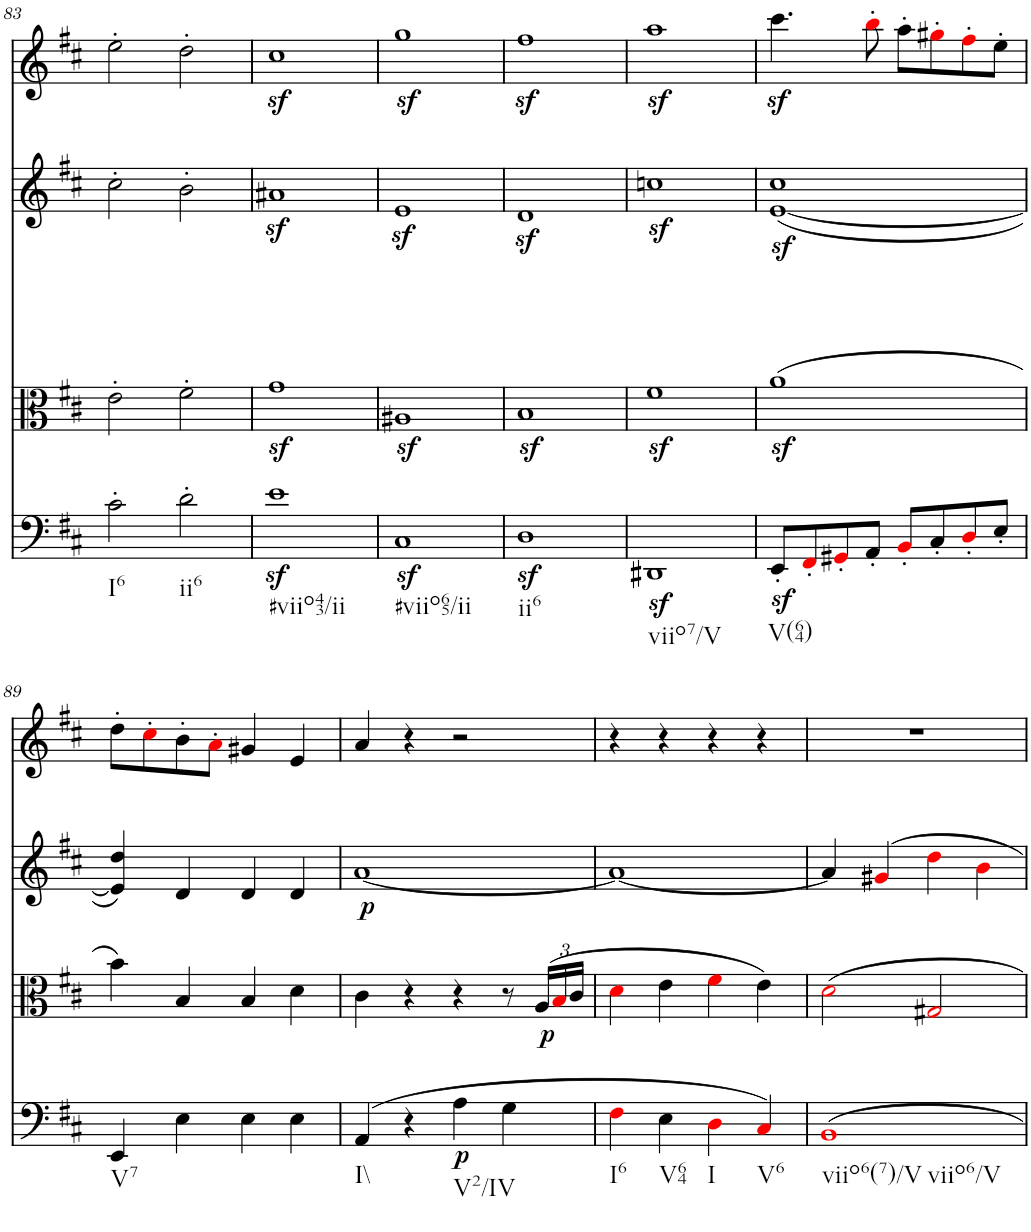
**kern	**dynam	**kern	**dynam	**kern	**dynam	**kern
*part4	*part4	*part3	*part3	*part2	*part2	*part1
*staff4	*staff4	*staff3	*staff3	*staff2	*staff2	*staff1
*I"Violoncello	*	*I"Viola	*	*I"Violin II	*	*I"Violin I
!!LO:PB:g=z
*clefF4	*	*clefC3	*	*clefG2	*	*clefG2
*k[f#c#]	*	*k[f#c#]	*	*k[f#c#]	*	*k[f#c#]
*M2/2	*	*M2/2	*	*M2/2	*	*M2/2
=83	=83	=83	=83	=83	=83	=83
!LO:TX:b:t=I6	!	!	!	!	!	!
2c#'\	.	2e'\	.	2cc#'\	.	2ee'\
!LO:TX:b:t=ii6	!	!	!	!	!	!
2d'\	.	2f#'\	.	2b'\	.	2dd'\
=84	=84	=84	=84	=84	=84	=84
!LO:TX:b:t=#viio43/ii	!	!	!	!	!	!
1ez<	.	1gz<	.	1a#Xz<	.	1cc#z<
=85	=85	=85	=85	=85	=85	=85
!LO:TX:b:t=#viio65/ii	!	!	!	!	!	!
1C#z<	.	1A#Xz<	.	1ez<	.	1ggz<
=86	=86	=86	=86	=86	=86	=86
!LO:TX:b:t=ii6	!	!	!	!	!	!
1Dz<	.	1Bz<	.	1dz<	.	1ff#z<
=87	=87	=87	=87	=87	=87	=87
!LO:TX:b:t=viio7/V	!	!	!	!	!	!
1DD#Xz<	.	1f#z<	.	1ccnz<	.	1aaz<
=88	=88	=88	=88	=88	=88	=88
!LO:TX:b:t=V(64)	!	!	!	!	!	!
8EEz<'/L	.	(1az<	.	([1e 1cc#	.	4.ccc#z<\
8FF#'i/	.	.	.	.	.	.
8GG#X'i/	.	.	.	.	.	.
8AA'/J	.	.	.	.	.	8bb'i\
8BB'i/L	.	.	.	.	.	8aa'\L
8C#'/	.	.	.	.	.	8gg#X'i\
8D'i/	.	.	.	.	.	8ff#'i\
8E'/J	.	.	.	.	.	8ee'\J
!!LO:LB:g=z
=89	=89	=89	=89	=89	=89	=89
!LO:TX:b:t=V7	!	!	!	!	!	!
4EE/	.	4b\)	.	4e/] 4dd/)	.	8dd'\L
.	.	.	.	.	.	8cc#'i\
4E\	.	4B/	.	4d/	.	8b'\
.	.	.	.	.	.	8a'i\J
4E\	.	4B/	.	4d/	.	4g#X/
4E\	.	4d\	.	4d/	.	4e/
=90	=90	=90	=90	=90	=90	=90
!LO:TX:b:t=I\\	!	!	!	!	!	!
!	!	!	!	!	!LO:DY:b	!
(4AA/	.	4c#\	.	[1a	p	4a/
4r	.	4r	.	.	.	4r
!LO:TX:b:t=V2/IV	!	!	!	!	!	!
!	!LO:DY:b	!	!	!	!	!
4A\	p	4r	.	.	.	2r
4G\	.	8r	.	.	.	.
*	*	*Xbrackettup	*	*	*	*
!	!	!	!LO:DY:b	!	!	!
.	.	(24A/LL	p	.	.	.
.	.	24Bi/	.	.	.	.
.	.	24c#/JJ	.	.	.	.
=91	=91	=91	=91	=91	=91	=91
!LO:TX:b:t=I6	!	!	!	!	!	!
4F#i\	.	4di\	.	1a_	.	4r
!LO:TX:b:t=V64	!	!	!	!	!	!
4E\	.	4e\	.	.	.	4r
!LO:TX:b:t=I	!	!	!	!	!	!
4Di\	.	4f#i\	.	.	.	4r
!LO:TX:b:t=V6	!	!	!	!	!	!
4C#i/)	.	4e\)	.	.	.	4r
=92	=92	=92	=92	=92	=92	=92
!LO:TX:b:t=viio6(7)/V	!	!	!	!	!	!
!LO:TX:b:t=viio6/V	!	!	!	!	!	!
1BBi	.	2di\	.	4a/]	.	1r
.	.	.	.	4g#Xi/	.	.
.	.	2G#Xi/	.	4ddi\	.	.
.	.	.	.	4bi\	.	.
=	=	=	=	=	=	=
*-	*-	*-	*-	*-	*-	*-
